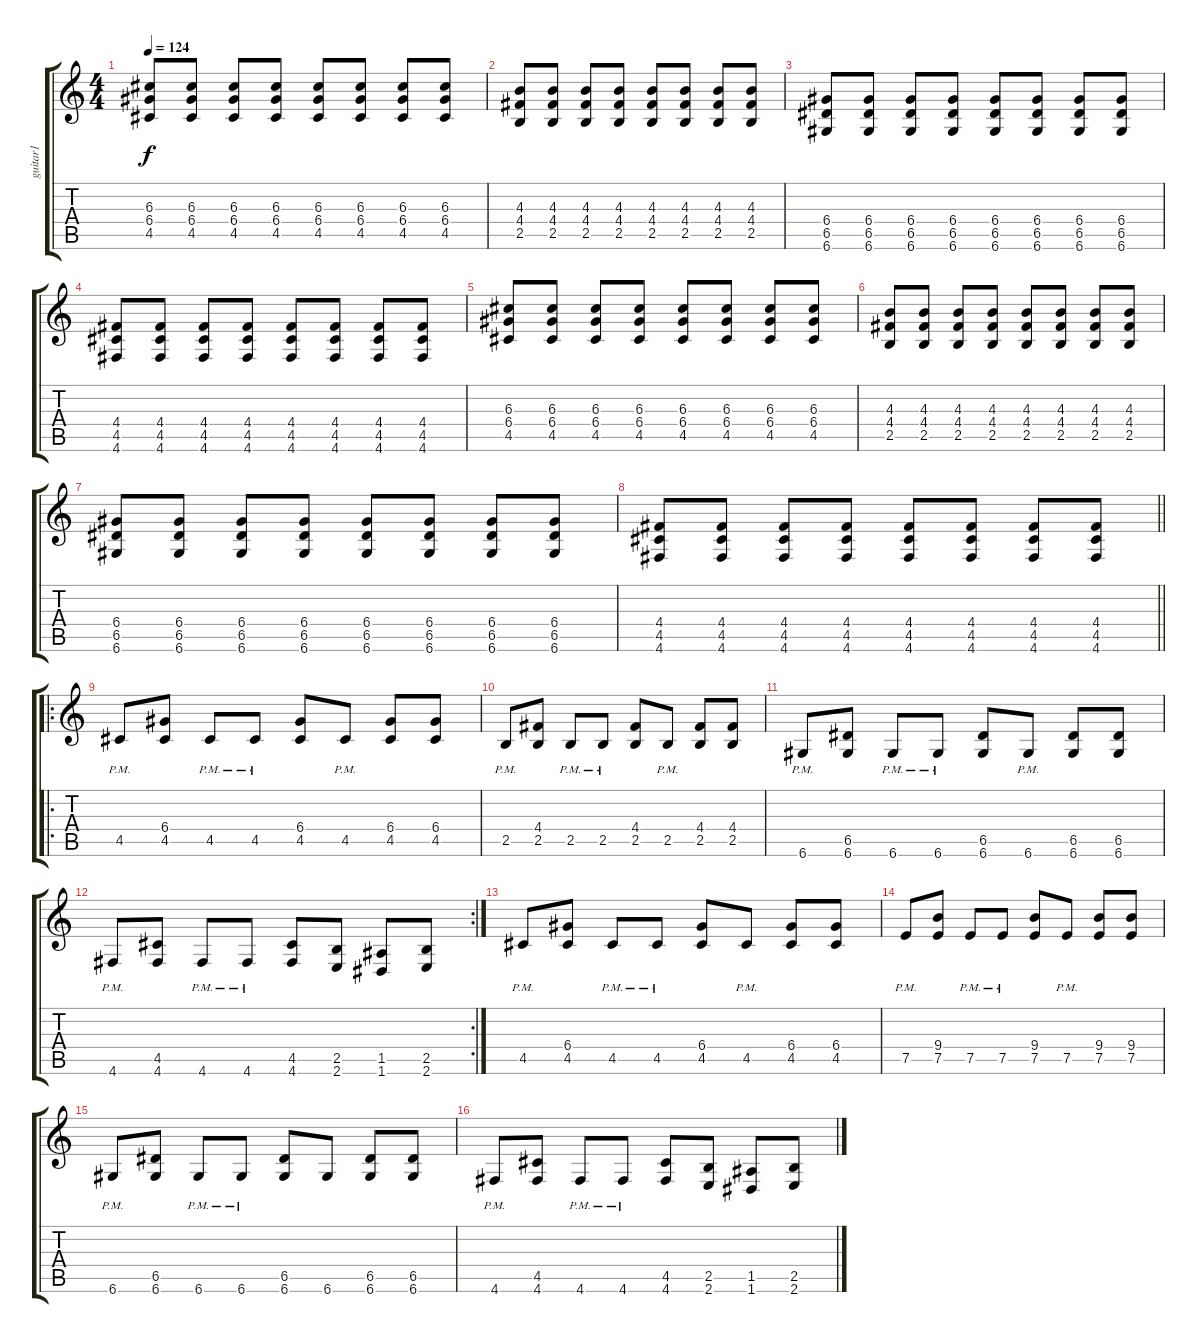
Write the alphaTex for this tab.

\track ("guitar1" "guitar1") {instrument distortionguitar}
\staff {score tabs}
\tuning (E4 B3 G3 D3 A2 D2) {hide}
\ts (4 4)
\tempo 124
\clef g2
\ks c
(6.3 6.4 4.5).8{dy f} (6.3 6.4 4.5).8 (6.3 6.4 4.5).8 (6.3 6.4 4.5).8 (6.3 6.4 4.5).8 (6.3 6.4 4.5).8 (6.3 6.4 4.5).8 (6.3 6.4 4.5).8 |
(4.3 4.4 2.5).8 (4.3 4.4 2.5).8 (4.3 4.4 2.5).8 (4.3 4.4 2.5).8 (4.3 4.4 2.5).8 (4.3 4.4 2.5).8 (4.3 4.4 2.5).8 (4.3 4.4 2.5).8 |
(6.4 6.5 6.6).8 (6.4 6.5 6.6).8 (6.4 6.5 6.6).8 (6.4 6.5 6.6).8 (6.4 6.5 6.6).8 (6.4 6.5 6.6).8 (6.4 6.5 6.6).8 (6.4 6.5 6.6).8 |
(4.4 4.5 4.6).8 (4.4 4.5 4.6).8 (4.4 4.5 4.6).8 (4.4 4.5 4.6).8 (4.4 4.5 4.6).8 (4.4 4.5 4.6).8 (4.4 4.5 4.6).8 (4.4 4.5 4.6).8 |
(6.3 6.4 4.5).8 (6.3 6.4 4.5).8 (6.3 6.4 4.5).8 (6.3 6.4 4.5).8 (6.3 6.4 4.5).8 (6.3 6.4 4.5).8 (6.3 6.4 4.5).8 (6.3 6.4 4.5).8 |
(4.3 4.4 2.5).8 (4.3 4.4 2.5).8 (4.3 4.4 2.5).8 (4.3 4.4 2.5).8 (4.3 4.4 2.5).8 (4.3 4.4 2.5).8 (4.3 4.4 2.5).8 (4.3 4.4 2.5).8 |
(6.4 6.5 6.6).8 (6.4 6.5 6.6).8 (6.4 6.5 6.6).8 (6.4 6.5 6.6).8 (6.4 6.5 6.6).8 (6.4 6.5 6.6).8 (6.4 6.5 6.6).8 (6.4 6.5 6.6).8 |
\barLineRight lightlight
(4.4 4.5 4.6).8 (4.4 4.5 4.6).8 (4.4 4.5 4.6).8 (4.4 4.5 4.6).8 (4.4 4.5 4.6).8 (4.4 4.5 4.6).8 (4.4 4.5 4.6).8 (4.4 4.5 4.6).8 |
\ro
4.5{pm}.8 (6.4 4.5).8 4.5{pm}.8 4.5{pm}.8 (6.4 4.5).8 4.5{pm}.8 (6.4 4.5).8 (6.4 4.5).8 |
2.5{pm}.8 (4.4 2.5).8 2.5{pm}.8 2.5{pm}.8 (4.4 2.5).8 2.5{pm}.8 (4.4 2.5).8 (4.4 2.5).8 |
6.6{pm}.8 (6.5 6.6).8 6.6{pm}.8 6.6{pm}.8 (6.5 6.6).8 6.6{pm}.8 (6.5 6.6).8 (6.5 6.6).8 |
\rc 2
4.6{pm}.8 (4.5 4.6).8 4.6{pm}.8 4.6{pm}.8 (4.5 4.6).8 (2.5 2.6).8 (1.5 1.6).8 (2.5 2.6).8 |
4.5{pm}.8 (6.4 4.5).8 4.5{pm}.8 4.5{pm}.8 (6.4 4.5).8 4.5{pm}.8 (6.4 4.5).8 (6.4 4.5).8 |
7.5{pm}.8 (9.4 7.5).8 7.5{pm}.8 7.5{pm}.8 (9.4 7.5).8 7.5{pm}.8 (9.4 7.5).8 (9.4 7.5).8 |
6.6{pm}.8 (6.5 6.6).8 6.6{pm}.8 6.6{pm}.8 (6.5 6.6).8 6.6.8 (6.5 6.6).8 (6.5 6.6).8 |
4.6{pm}.8 (4.5 4.6).8 4.6{pm}.8 4.6{pm}.8 (4.5 4.6).8 (2.5 2.6).8 (1.5 1.6).8 (2.5 2.6).8
